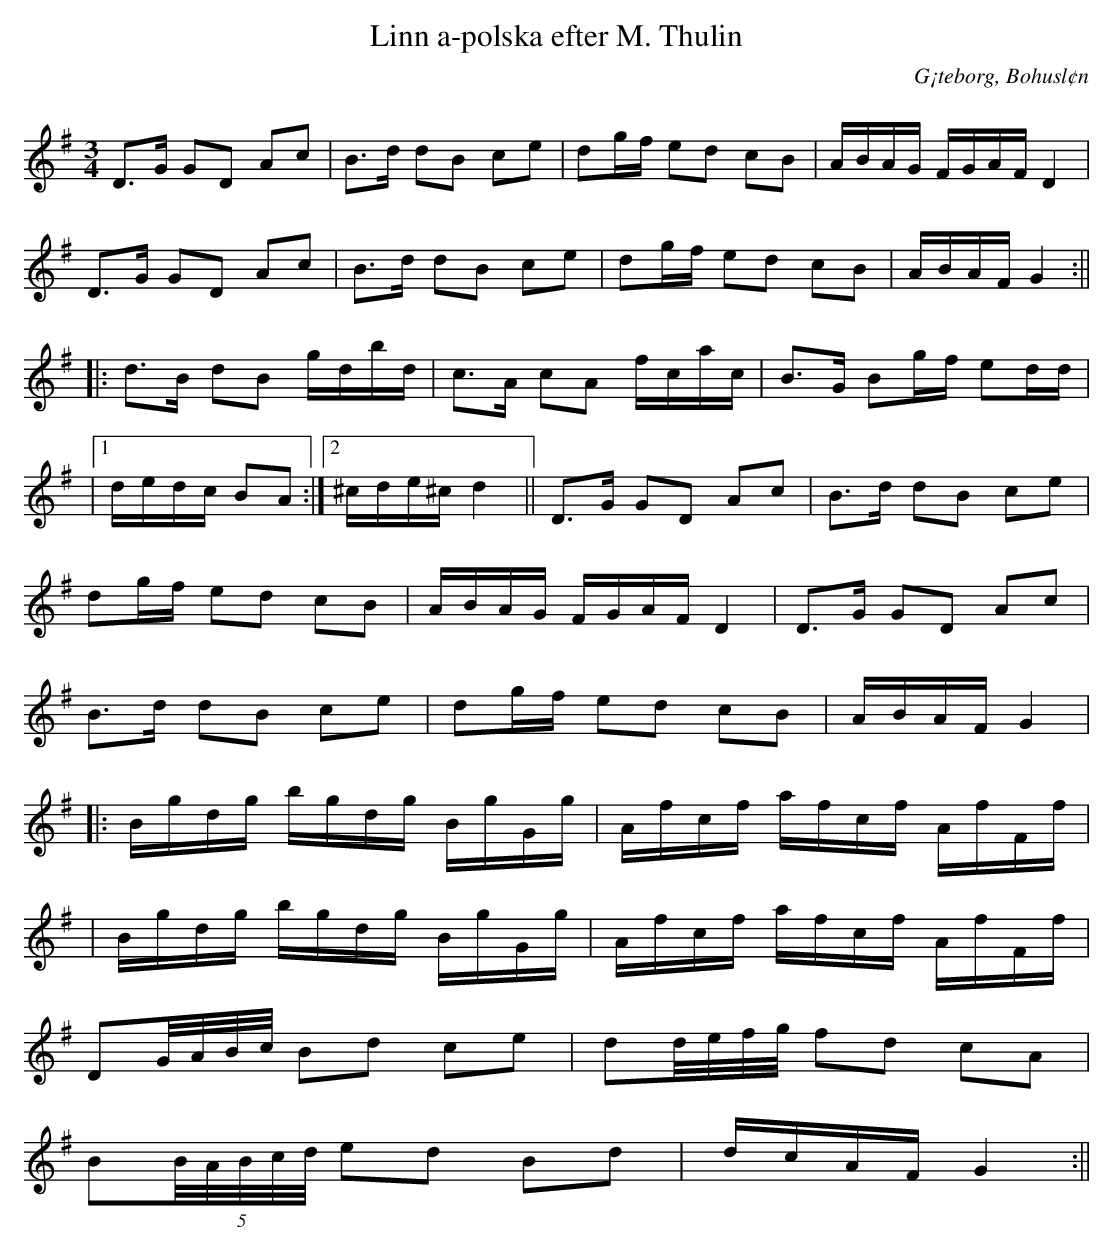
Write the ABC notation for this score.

X:1
T:Linn a-polska efter M. Thulin
O:G¡teborg, Bohusl¢n
Q:107
M:3/4
L:1/8
K:G
D>G GD Ac | B>d dB ce | dg/f/ ed cB | A/B/A/G/ F/G/A/F/ D2 |
D>G GD Ac | B>d dB ce | dg/f/ ed cB | A/B/A/F/ G2 :||
|:d>B dB g/d/b/d/ | c>A cA f/c/a/c/ | B>G Bg/f/ ed/d/ |
|1 d/e/d/c/ BA :|2 ^c/d/e/^c/ d2 || D>G GD Ac | B>d dB ce |
 dg/f/ ed cB | A/B/A/G/ F/G/A/F/ D2 | D>G GD Ac |
 B>d dB ce | dg/f/ ed cB | A/B/A/F/ G2 |
|: B/g/d/g/ b/g/d/g/ B/g/G/g/ | A/f/c/f/ a/f/c/f/ A/f/F/f/ |
| B/g/d/g/ b/g/d/g/ B/g/G/g/ | A/f/c/f/ a/f/c/f/ A/f/F/f/ |
DG//A//B//c// Bd ce | dd//e//f//g// fd cA |
B(5B//A//B//c//d// ed Bd | d/c/A/F/ G2 :||
